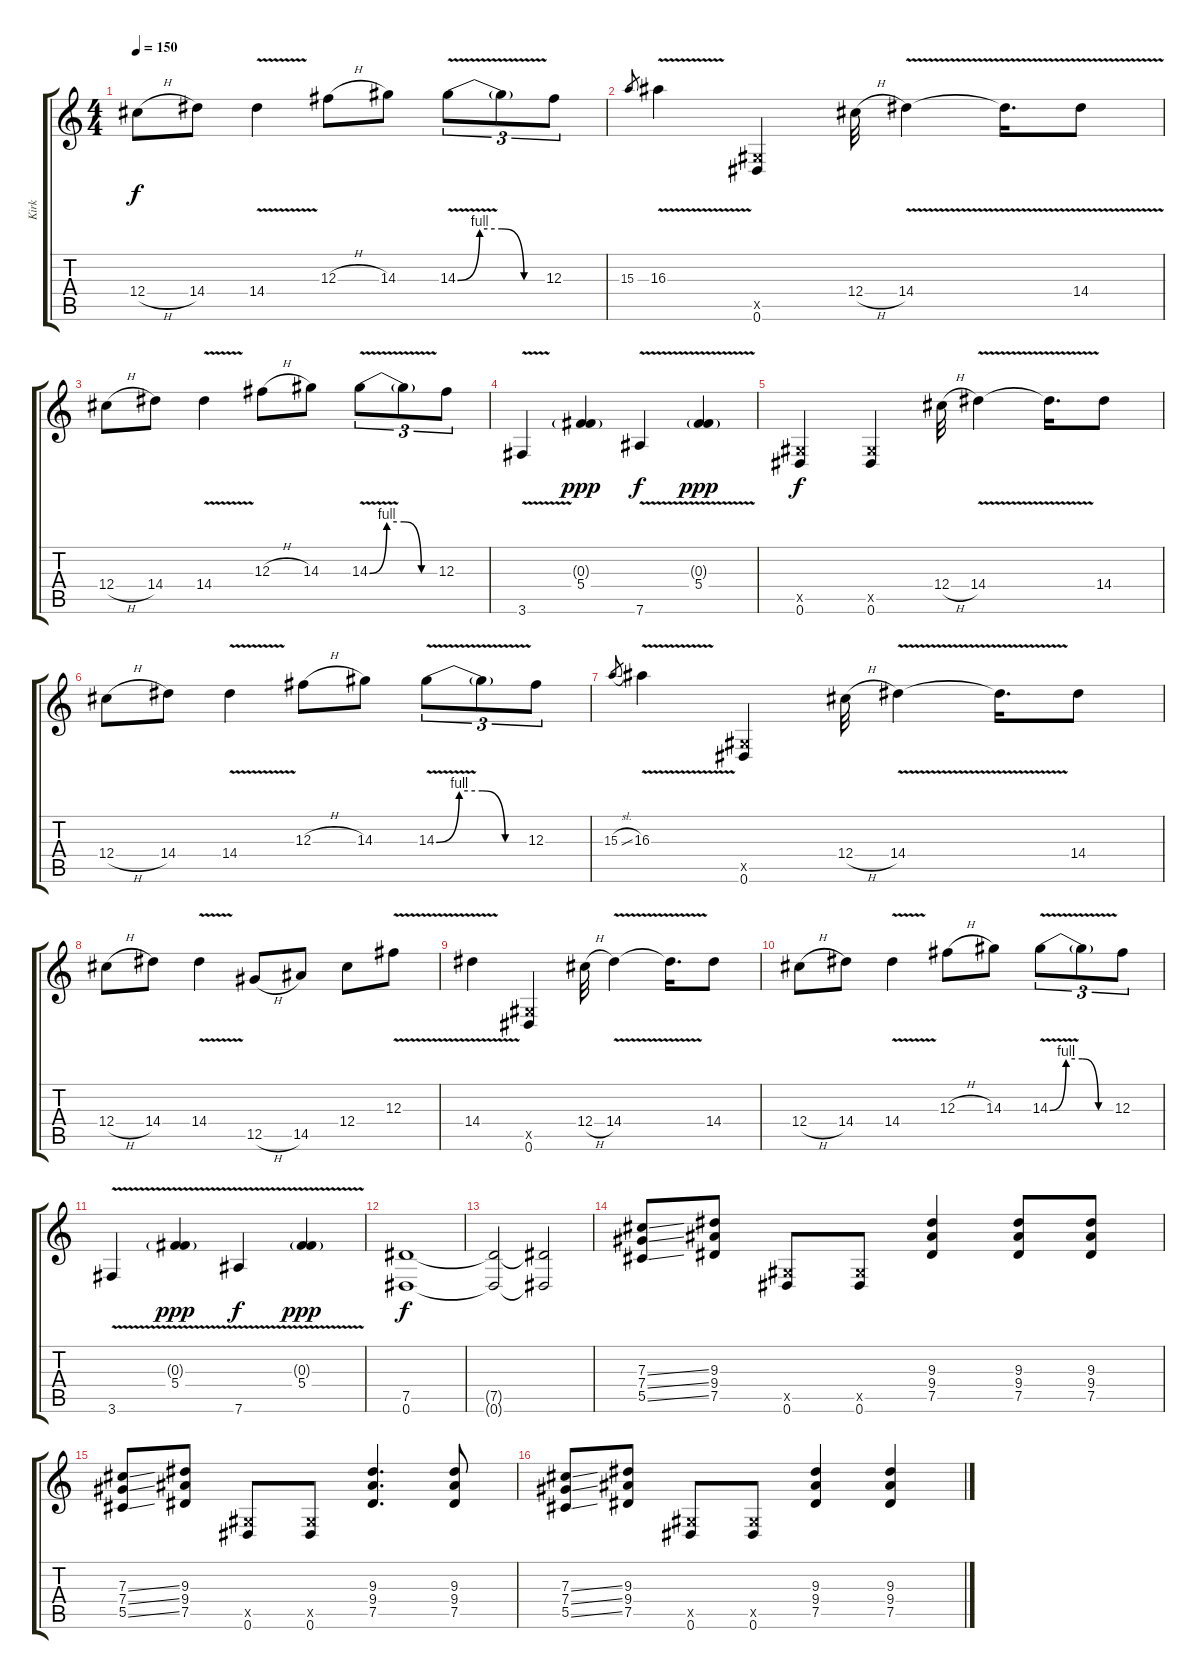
\track ("Kirk" "Kirk") {instrument distortionguitar}
\staff {score tabs}
\tuning (Eb4 Bb3 Gb3 Db3 Ab2 Eb2) {hide}
\ts (4 4)
\tempo 150
\clef g2
\ks c
12.4{h}.8{dy f} 14.4.8 14.4{v}.4 12.3{h}.8 14.3.8 14.3{be (custom 0 0 15 4 30 4 45 0 60 0) v}.8{tu (3 2)} 14.3{t}.8{tu (3 2)} 12.3.8{tu (3 2)} |
15.3.8{gr} 16.3{v}.4 (0.5{x} 0.6).4 12.4{h}.32 14.4{v}.4 14.4{t}.16{d} 14.4{v}.8 |
12.4{h}.8 14.4.8 14.4{v}.4 12.3{h}.8 14.3.8 14.3{be (custom 0 0 15 4 30 4 45 0 60 0) v}.8{tu (3 2)} 14.3{t}.8{tu (3 2)} 12.3.8{tu (3 2)} |
3.6{v}.4 (0.3{g} 5.4).4{dy ppp} 7.6{v}.4{dy f} (0.3{v g} 5.4{v}).4{dy ppp} |
(0.5{x} 0.6).4{dy f} (0.5{x} 0.6).4 12.4{h}.32 14.4{v}.4 14.4{t}.16{d} 14.4.8 |
12.4{h}.8 14.4.8 14.4{v}.4 12.3{h}.8 14.3.8 14.3{be (custom 0 0 15 4 30 4 45 0 60 0) v}.8{tu (3 2)} 14.3{t}.8{tu (3 2)} 12.3.8{tu (3 2)} |
15.3{sl}.8{gr} 16.3{v}.4 (0.5{x} 0.6).4 12.4{h}.32 14.4{v}.4 14.4{t}.16{d} 14.4.8 |
12.4{h}.8 14.4.8 14.4{v}.4 12.5{h}.8 14.5.8 12.4.8 12.3{v}.8 |
14.4{v}.4 (0.5{x} 0.6).4 12.4{h}.32 14.4{v}.4 14.4{t}.16{d} 14.4.8 |
12.4{h}.8 14.4.8 14.4{v}.4 12.3{h}.8 14.3.8 14.3{be (custom 0 0 15 4 30 4 45 0 60 0) v}.8{tu (3 2)} 14.3{t}.8{tu (3 2)} 12.3.8{tu (3 2)} |
3.6{v}.4 (0.3{v g} 5.4{v}).4{dy ppp} 7.6{v}.4{dy f} (0.3{v g} 5.4{v}).4{dy ppp} |
(7.5 0.6).1{dy f} |
(7.5{t} 0.6{t}).2 (7.5{t} 0.6{t}).2 |
(7.3{ss} 7.4{ss} 5.5{ss}).8 (9.3 9.4 7.5).8 (0.5{x} 0.6).8 (0.5{x} 0.6).8 (9.3 9.4 7.5).4 (9.3 9.4 7.5).8 (9.3 9.4 7.5).8 |
(7.3{ss} 7.4{ss} 5.5{ss}).8 (9.3 9.4 7.5).8 (0.5{x} 0.6).8 (0.5{x} 0.6).8 (9.3 9.4 7.5).4{d} (9.3 9.4 7.5).8 |
(7.3{ss} 7.4{ss} 5.5{ss}).8 (9.3 9.4 7.5).8 (0.5{x} 0.6).8 (0.5{x} 0.6).8 (9.3 9.4 7.5).4 (9.3 9.4 7.5).4
